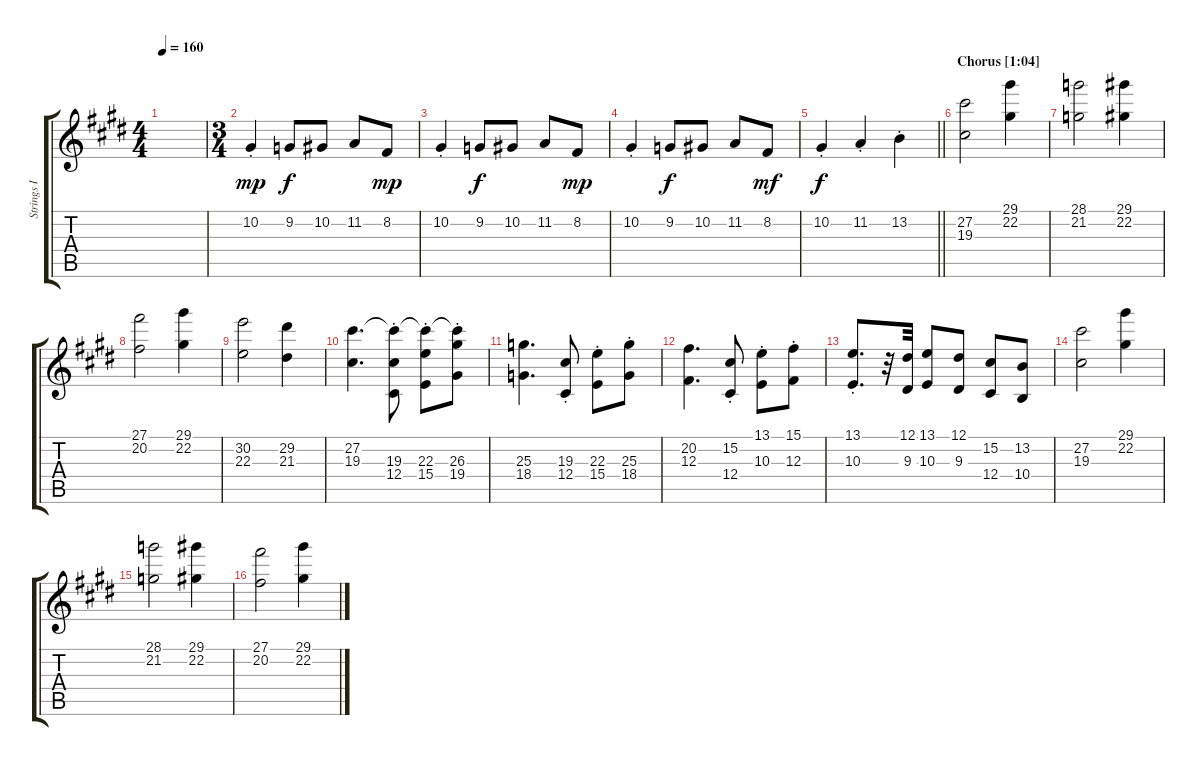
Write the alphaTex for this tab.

\track ("Strings I" "Strings I") {instrument stringensemble1}
\staff {score tabs}
\tuning (Eb4 Bb3 Gb3 Db3 Ab2 Db2) {hide}
\ts (4 4)
\tempo 160
\clef g2
\ks c#minor
|
\ts (3 4)
10.2{st}.4{dy mp volume 13 instrument stringensemble1} 9.2.8{dy f} 10.2.8 11.2.8 8.2.8{dy mp} |
10.2{st}.4 9.2.8{dy f} 10.2.8 11.2.8 8.2.8{dy mp} |
10.2{st}.4 9.2.8{dy f} 10.2.8 11.2.8 8.2.8{dy mf} |
\barLineRight lightlight
10.2{st}.4{dy f} 11.2{st}.4 13.2{st}.4 |
\section ("" "Chorus [1:04]")
(27.2 19.3).2 (29.1 22.2).4 |
(28.1 21.2).2 (29.1 22.2).4 |
(27.1 20.2).2 (29.1 22.2).4 |
(30.2 22.3).2 (29.2 21.3).4 |
(27.2 19.3).4{d} (27.2{t} 19.3{st} 12.4{st}).8 (27.2{t} 22.3{st} 15.4{st}).8 (27.2{t} 26.3{st} 19.4{st}).8 |
(25.3 18.4).4{d} (19.3{st} 12.4{st}).8 (22.3{st} 15.4{st}).8 (25.3{st} 18.4{st}).8 |
(20.2 12.3).4{d} (15.2 12.4{st}).8 (13.1 10.3{st}).8 (15.1 12.3{st}).8 |
(13.1 10.3{st}).8{d} r.32 (12.1 9.3).32 (13.1 10.3).8 (12.1 9.3).8 (15.2 12.4).8 (13.2 10.4).8 |
(27.2 19.3).2 (29.1 22.2).4 |
(28.1 21.2).2 (29.1 22.2).4 |
(27.1 20.2).2 (29.1 22.2).4
